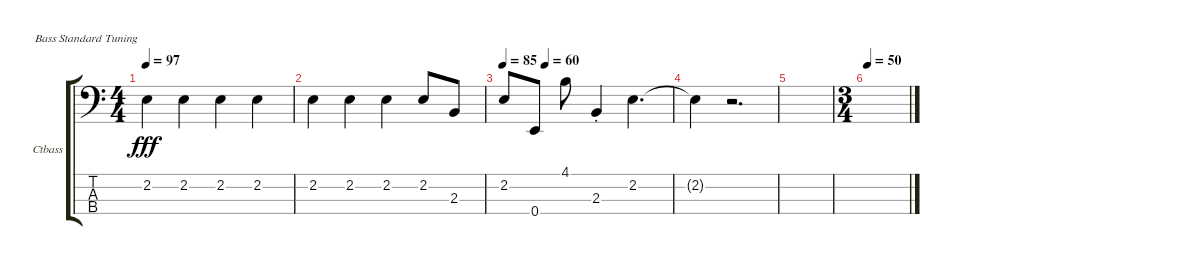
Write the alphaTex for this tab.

\defaultSystemsLayout 4
\bracketExtendMode groupsimilarinstruments
\firstSystemTrackNameOrientation horizontal
\otherSystemsTrackNameOrientation horizontal
\track ("Contrabass" "Ctbass") {instrument contrabass}
\staff {score tabs}
\tuning (G2 D2 A1 E1)
\ts (4 4)
\tempo 97
\clef f4
\ks c
2.2.4{dy fff} 2.2.4 2.2.4 2.2.4 |
2.2.4 2.2.4 2.2.4 2.2.8 2.3.8 |
\tempo 85
\tempo (60 0.25)
2.2.8 0.4.8 4.1.8 2.3{st}.4 2.2.4{d} |
2.2{t}.4 r.2{d} |
|
\ts (3 4)
\tempo 50
